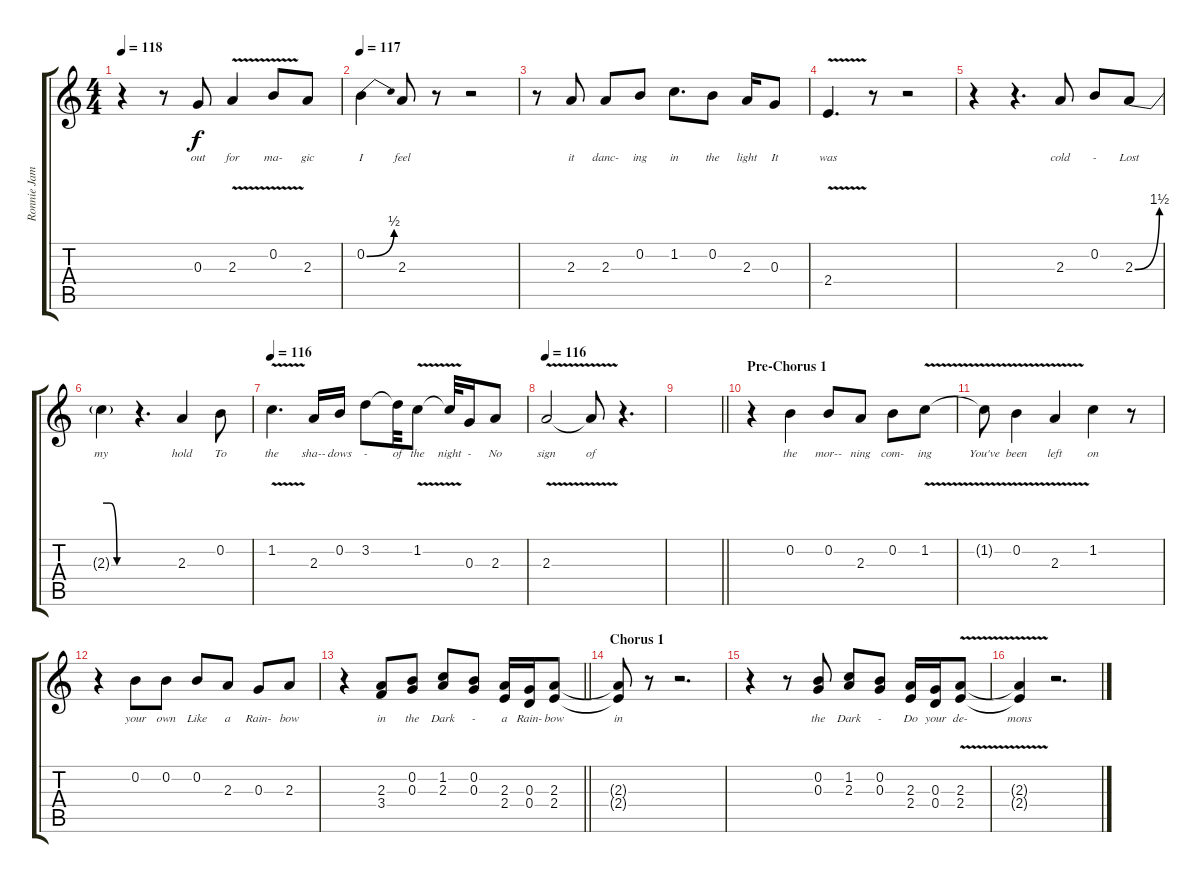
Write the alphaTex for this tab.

\track ("Ronnie James Dio" "Ronnie Jam") {instrument electricguitarclean}
\staff {score tabs}
\tuning (E4 B3 G3 D3 A2 E2) {hide}
\ts (4 4)
\tempo 118
\clef g2
\ks c
r.4{dy f} r.8 0.3.8{lyrics (0 "out") lyrics (1 "") lyrics (2 "") lyrics (3 "") lyrics (4 "")} 2.3{v}.4{lyrics (0 "for") lyrics (1 "") lyrics (2 "") lyrics (3 "") lyrics (4 "")} 0.2{v}.8{lyrics (0 "ma-") lyrics (1 "") lyrics (2 "") lyrics (3 "") lyrics (4 "")} 2.3.8{lyrics (0 "gic") lyrics (1 "") lyrics (2 "") lyrics (3 "") lyrics (4 "")} |
\tempo 117
0.2{be (bend 0 0 60 2)}.4{lyrics (0 "I") lyrics (1 "") lyrics (2 "") lyrics (3 "") lyrics (4 "")} 2.3.8{lyrics (0 "feel") lyrics (1 "") lyrics (2 "") lyrics (3 "") lyrics (4 "")} r.8 r.2 |
r.8 2.3.8{lyrics (0 "it") lyrics (1 "") lyrics (2 "") lyrics (3 "") lyrics (4 "")} 2.3.8{lyrics (0 "danc-") lyrics (1 "") lyrics (2 "") lyrics (3 "") lyrics (4 "")} 0.2.8{lyrics (0 "ing") lyrics (1 "") lyrics (2 "") lyrics (3 "") lyrics (4 "")} 1.2.8{d lyrics (0 "in") lyrics (1 "") lyrics (2 "") lyrics (3 "") lyrics (4 "")} 0.2.8{lyrics (0 "the") lyrics (1 "") lyrics (2 "") lyrics (3 "") lyrics (4 "")} 2.3.16{lyrics (0 "light") lyrics (1 "") lyrics (2 "") lyrics (3 "") lyrics (4 "")} 0.3.8{lyrics (0 "It") lyrics (1 "") lyrics (2 "") lyrics (3 "") lyrics (4 "")} |
2.4{v}.4{d lyrics (0 "was") lyrics (1 "") lyrics (2 "") lyrics (3 "") lyrics (4 "")} r.8 r.2 |
r.4 r.4{d} 2.3.8{lyrics (0 "cold") lyrics (1 "") lyrics (2 "") lyrics (3 "") lyrics (4 "")} 0.2.8{lyrics (0 "-") lyrics (1 "") lyrics (2 "") lyrics (3 "") lyrics (4 "")} 2.3{be (bend 0 0 60 6)}.8{lyrics (0 "Lost") lyrics (1 "") lyrics (2 "") lyrics (3 "") lyrics (4 "")} |
2.3{be (custom 0 6 15 6 30 0 60 0) t}.4{lyrics (0 "my") lyrics (1 "") lyrics (2 "") lyrics (3 "") lyrics (4 "")} r.4{d} 2.3.4{lyrics (0 "hold") lyrics (1 "") lyrics (2 "") lyrics (3 "") lyrics (4 "")} 0.2.8{lyrics (0 "To") lyrics (1 "") lyrics (2 "") lyrics (3 "") lyrics (4 "")} |
\tempo 116
1.2{v}.4{d lyrics (0 "the") lyrics (1 "") lyrics (2 "") lyrics (3 "") lyrics (4 "")} 2.3.16{lyrics (0 "sha--") lyrics (1 "") lyrics (2 "") lyrics (3 "") lyrics (4 "")} 0.2.16{lyrics (0 "dows") lyrics (1 "") lyrics (2 "") lyrics (3 "") lyrics (4 "")} 3.2.8{lyrics (0 "-") lyrics (1 "") lyrics (2 "") lyrics (3 "") lyrics (4 "")} 3.2{t}.32{lyrics (0 "of") lyrics (1 "") lyrics (2 "") lyrics (3 "") lyrics (4 "")} 1.2{v}.8{lyrics (0 "the") lyrics (1 "") lyrics (2 "") lyrics (3 "") lyrics (4 "")} 1.2{v t}.32{lyrics (0 "night") lyrics (1 "") lyrics (2 "") lyrics (3 "") lyrics (4 "")} 0.3.16{lyrics (0 "-") lyrics (1 "") lyrics (2 "") lyrics (3 "") lyrics (4 "")} 2.3.8{lyrics (0 "No") lyrics (1 "") lyrics (2 "") lyrics (3 "") lyrics (4 "")} |
\tempo 116
2.3{v}.2{lyrics (0 "sign") lyrics (1 "") lyrics (2 "") lyrics (3 "") lyrics (4 "")} 2.3{v t}.8{lyrics (0 "of") lyrics (1 "") lyrics (2 "") lyrics (3 "") lyrics (4 "")} r.4{d} |
\barLineRight lightlight
|
\section ("" "Pre-Chorus 1")
r.4 0.2.4{lyrics (0 "the") lyrics (1 "") lyrics (2 "") lyrics (3 "") lyrics (4 "")} 0.2.8{lyrics (0 "mor--") lyrics (1 "") lyrics (2 "") lyrics (3 "") lyrics (4 "")} 2.3.8{lyrics (0 "ning") lyrics (1 "") lyrics (2 "") lyrics (3 "") lyrics (4 "")} 0.2.8{lyrics (0 "com-") lyrics (1 "") lyrics (2 "") lyrics (3 "") lyrics (4 "")} 1.2{v}.8{lyrics (0 "ing") lyrics (1 "") lyrics (2 "") lyrics (3 "") lyrics (4 "")} |
1.2{v t}.8{lyrics (0 "You've") lyrics (1 "") lyrics (2 "") lyrics (3 "") lyrics (4 "")} 0.2{v}.4{lyrics (0 "been") lyrics (1 "") lyrics (2 "") lyrics (3 "") lyrics (4 "")} 2.3{v}.4{lyrics (0 "left") lyrics (1 "") lyrics (2 "") lyrics (3 "") lyrics (4 "")} 1.2.4{lyrics (0 "on") lyrics (1 "") lyrics (2 "") lyrics (3 "") lyrics (4 "")} r.8 |
r.4 0.2.8{lyrics (0 "your") lyrics (1 "") lyrics (2 "") lyrics (3 "") lyrics (4 "")} 0.2.8{lyrics (0 "own") lyrics (1 "") lyrics (2 "") lyrics (3 "") lyrics (4 "")} 0.2.8{lyrics (0 "Like") lyrics (1 "") lyrics (2 "") lyrics (3 "") lyrics (4 "")} 2.3.8{lyrics (0 "a") lyrics (1 "") lyrics (2 "") lyrics (3 "") lyrics (4 "")} 0.3.8{lyrics (0 "Rain-") lyrics (1 "") lyrics (2 "") lyrics (3 "") lyrics (4 "")} 2.3.8{lyrics (0 "bow") lyrics (1 "") lyrics (2 "") lyrics (3 "") lyrics (4 "")} |
\barLineRight lightlight
r.4 (2.3 3.4).8{lyrics (0 "in") lyrics (1 "") lyrics (2 "") lyrics (3 "") lyrics (4 "")} (0.2 0.3).8{lyrics (0 "the") lyrics (1 "") lyrics (2 "") lyrics (3 "") lyrics (4 "")} (1.2 2.3).8{lyrics (0 "Dark") lyrics (1 "") lyrics (2 "") lyrics (3 "") lyrics (4 "")} (0.2 0.3).8{lyrics (0 "-") lyrics (1 "") lyrics (2 "") lyrics (3 "") lyrics (4 "")} (2.3 2.4).16{lyrics (0 "a") lyrics (1 "") lyrics (2 "") lyrics (3 "") lyrics (4 "")} (0.3 0.4).16{lyrics (0 "Rain-") lyrics (1 "") lyrics (2 "") lyrics (3 "") lyrics (4 "")} (2.3 2.4).8{lyrics (0 "bow") lyrics (1 "") lyrics (2 "") lyrics (3 "") lyrics (4 "")} |
\section ("" "Chorus 1")
(2.3{t} 2.4{t}).8{lyrics (0 "in") lyrics (1 "") lyrics (2 "") lyrics (3 "") lyrics (4 "")} r.8 r.2{d} |
r.4 r.8 (0.2 0.3).8{lyrics (0 "the") lyrics (1 "") lyrics (2 "") lyrics (3 "") lyrics (4 "")} (1.2 2.3).8{lyrics (0 "Dark") lyrics (1 "") lyrics (2 "") lyrics (3 "") lyrics (4 "")} (0.2 0.3).8{lyrics (0 "-") lyrics (1 "") lyrics (2 "") lyrics (3 "") lyrics (4 "")} (2.3 2.4).16{lyrics (0 "Do") lyrics (1 "") lyrics (2 "") lyrics (3 "") lyrics (4 "")} (0.3 0.4).16{lyrics (0 "your") lyrics (1 "") lyrics (2 "") lyrics (3 "") lyrics (4 "")} (2.3{v} 2.4{v}).8{lyrics (0 "de-") lyrics (1 "") lyrics (2 "") lyrics (3 "") lyrics (4 "")} |
(2.3{v t} 2.4{v t}).4{lyrics (0 "mons") lyrics (1 "") lyrics (2 "") lyrics (3 "") lyrics (4 "")} r.2{d}
